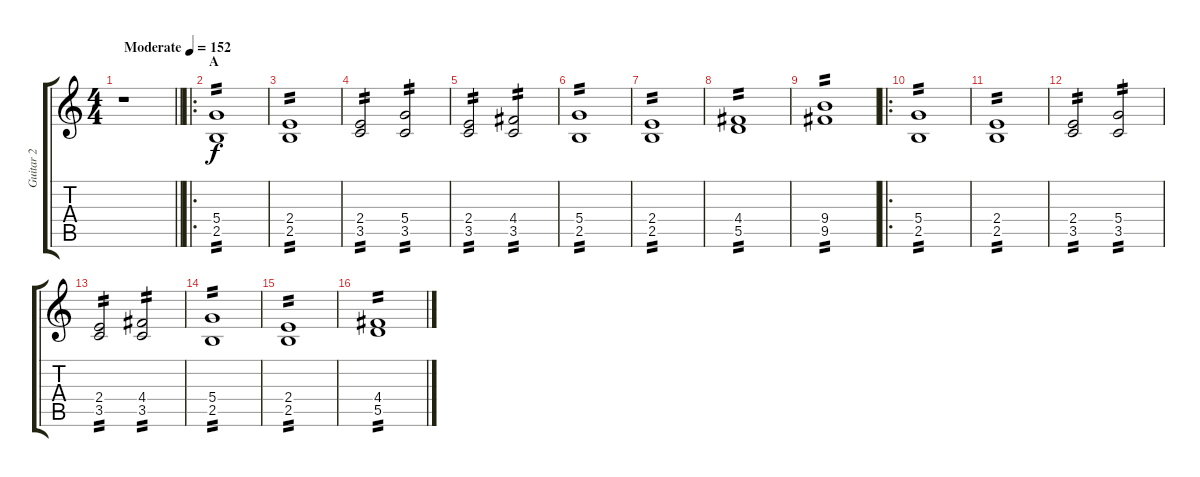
\track ("Guitar 2" "Guitar 2") {instrument distortionguitar}
\staff {score tabs}
\tuning (E4 B3 G3 D3 A2 E2) {hide}
\ts (4 4)
\tempo (152 "Moderate")
\clef g2
\barLineRight lightlight
\ks c
r.1{dy f instrument distortionguitar} |
\ro
\section ("" "A")
(5.4 2.5).1{tp 2} |
(2.4 2.5).1{tp 2} |
(2.4 3.5).2{tp 2} (5.4 3.5).2{tp 2} |
(2.4 3.5).2{tp 2} (4.4 3.5).2{tp 2} |
(5.4 2.5).1{tp 2} |
(2.4 2.5).1{tp 2} |
(4.4 5.5).1{tp 2} |
(9.4 9.5).1{tp 2} |
\ro
(5.4 2.5).1{tp 2} |
(2.4 2.5).1{tp 2} |
(2.4 3.5).2{tp 2} (5.4 3.5).2{tp 2} |
(2.4 3.5).2{tp 2} (4.4 3.5).2{tp 2} |
(5.4 2.5).1{tp 2} |
(2.4 2.5).1{tp 2} |
(4.4 5.5).1{tp 2}
